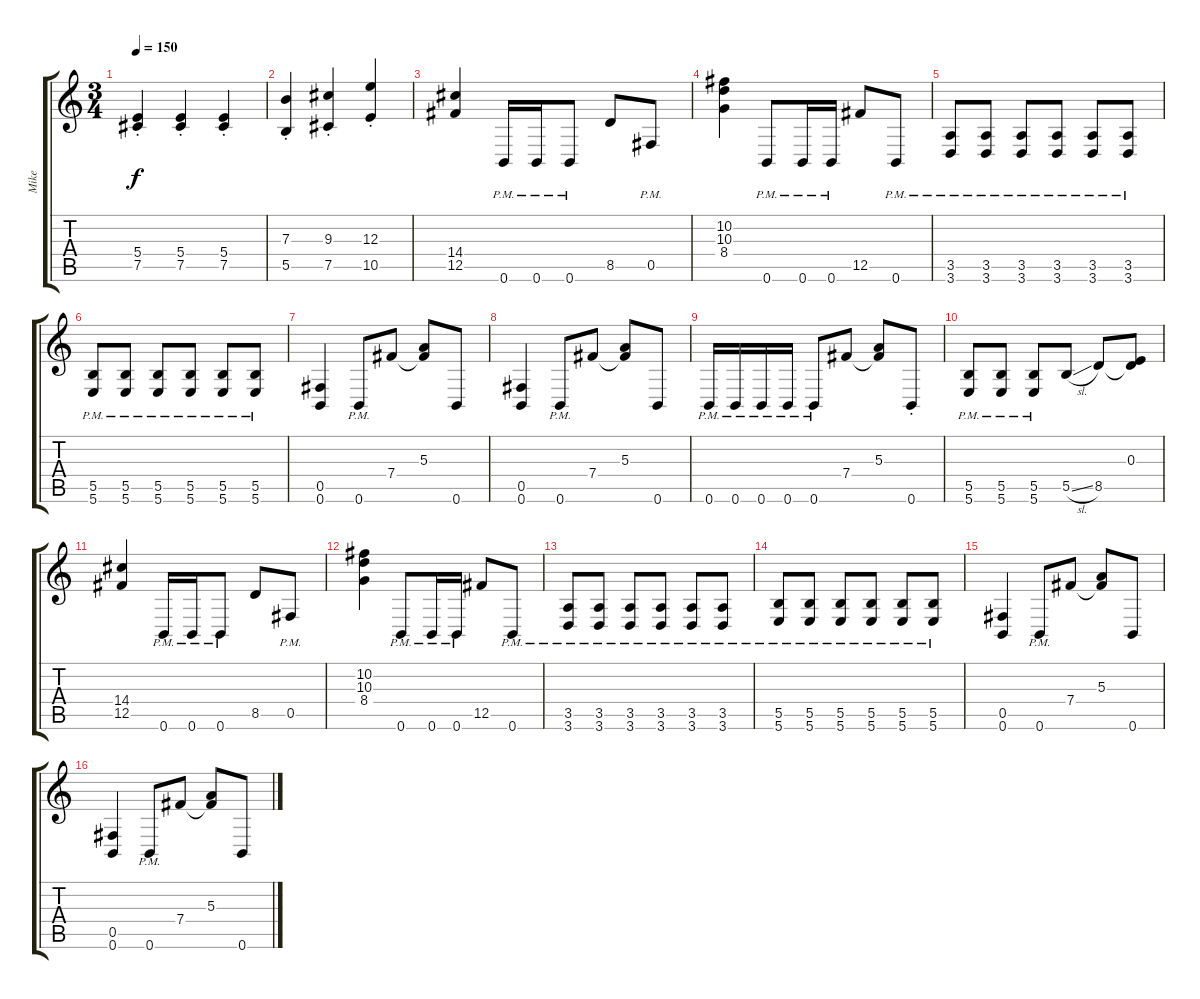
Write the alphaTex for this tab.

\track ("Mike" "Mike") {instrument distortionguitar}
\staff {score tabs}
\tuning (Db4 Ab3 E3 B2 Gb2 B1) {hide}
\ts (3 4)
\tempo 150
\clef g2
\ks c
(5.4{st} 7.5{st}).4{dy f} (5.4{st} 7.5{st}).4 (5.4{st} 7.5{st}).4 |
(7.3{st} 5.5{st}).4 (9.3{st} 7.5{st}).4 (12.3{st} 10.5{st}).4 |
(14.4 12.5).4 0.6{pm}.16 0.6{pm}.16 0.6{pm}.8 8.5.8 0.5{pm}.8 |
(10.2 10.3 8.4).4 0.6{pm}.8 0.6{pm}.16 0.6{pm}.16 12.5.8 0.6{pm}.8 |
(3.5{pm} 3.6{pm}).8 (3.5{pm} 3.6{pm}).8 (3.5{pm} 3.6{pm}).8 (3.5{pm} 3.6{pm}).8 (3.5{pm} 3.6{pm}).8 (3.5{pm} 3.6{pm}).8 |
(5.5{pm} 5.6{pm}).8 (5.5{pm} 5.6{pm}).8 (5.5{pm} 5.6{pm}).8 (5.5{pm} 5.6{pm}).8 (5.5{pm} 5.6{pm}).8 (5.5{pm} 5.6{pm}).8 |
(0.5 0.6).4 0.6{pm}.8 7.4.8 (5.3 7.4{t}).8 0.6.8 |
(0.5 0.6).4 0.6{pm}.8 7.4.8 (5.3 7.4{t}).8 0.6.8 |
0.6{pm}.16 0.6{pm}.16 0.6{pm}.16 0.6{pm}.16 0.6{pm}.8 7.4.8 (5.3 7.4{t}).8 0.6{st}.8 |
(5.5{pm} 5.6{pm}).8 (5.5{pm} 5.6{pm}).8 (5.5{pm} 5.6{pm}).8 5.5{sl}.8 8.5.8 (0.3 8.5{t}).8 |
(14.4 12.5).4 0.6{pm}.16 0.6{pm}.16 0.6{pm}.8 8.5.8 0.5{pm}.8 |
(10.2 10.3 8.4).4 0.6{pm}.8 0.6{pm}.16 0.6{pm}.16 12.5.8 0.6{pm}.8 |
(3.5{pm} 3.6{pm}).8 (3.5{pm} 3.6{pm}).8 (3.5{pm} 3.6{pm}).8 (3.5{pm} 3.6{pm}).8 (3.5{pm} 3.6{pm}).8 (3.5{pm} 3.6{pm}).8 |
(5.5{pm} 5.6{pm}).8 (5.5{pm} 5.6{pm}).8 (5.5{pm} 5.6{pm}).8 (5.5{pm} 5.6{pm}).8 (5.5{pm} 5.6{pm}).8 (5.5{pm} 5.6{pm}).8 |
(0.5 0.6).4 0.6{pm}.8 7.4.8 (5.3 7.4{t}).8 0.6.8 |
(0.5 0.6).4 0.6{pm}.8 7.4.8 (5.3 7.4{t}).8 0.6.8
